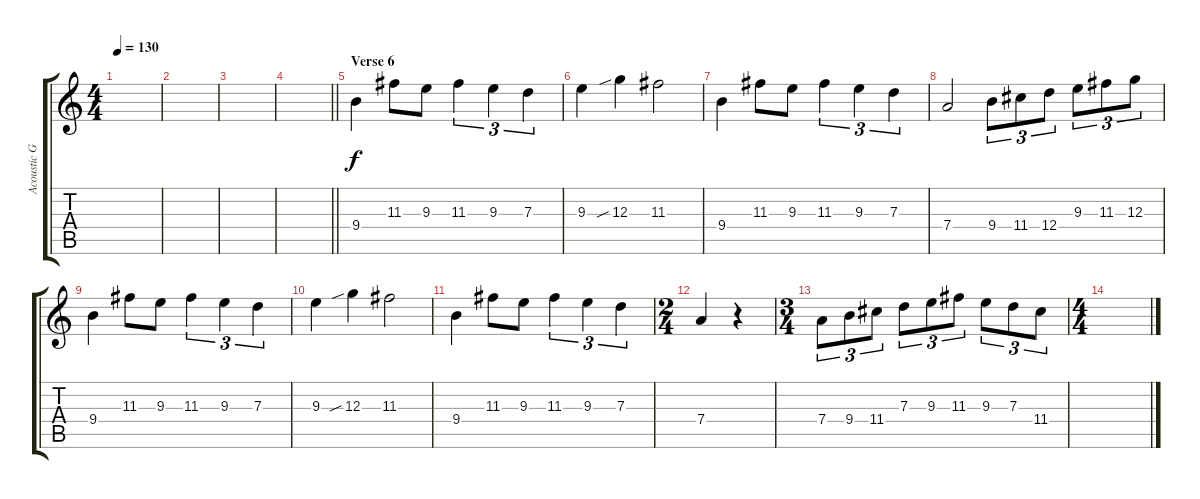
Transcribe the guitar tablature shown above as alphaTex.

\track ("Acoustic Guitar" "Acoustic G") {instrument acousticguitarsteel}
\staff {score tabs}
\tuning (E4 B3 G3 D3 A2 E2) {hide}
\ts (4 4)
\tempo 130
\clef g2
\ks c
|
|
|
\barLineRight lightlight
|
\section ("" "Verse 6")
9.4.4 11.3.8 9.3.8 11.3.4{tu (3 2)} 9.3.4{tu (3 2)} 7.3.4{tu (3 2)} |
9.3.4 12.3{sib}.4 11.3.2 |
9.4.4 11.3.8 9.3.8 11.3.4{tu (3 2)} 9.3.4{tu (3 2)} 7.3.4{tu (3 2)} |
7.4.2 9.4.8{tu (3 2)} 11.4.8{tu (3 2)} 12.4.8{tu (3 2)} 9.3.8{tu (3 2)} 11.3.8{tu (3 2)} 12.3.8{tu (3 2)} |
9.4.4 11.3.8 9.3.8 11.3.4{tu (3 2)} 9.3.4{tu (3 2)} 7.3.4{tu (3 2)} |
9.3.4 12.3{sib}.4 11.3.2 |
9.4.4 11.3.8 9.3.8 11.3.4{tu (3 2)} 9.3.4{tu (3 2)} 7.3.4{tu (3 2)} |
\ts (2 4)
7.4.4 r.4 |
\ts (3 4)
7.4.8{tu (3 2)} 9.4.8{tu (3 2)} 11.4.8{tu (3 2)} 7.3.8{tu (3 2)} 9.3.8{tu (3 2)} 11.3.8{tu (3 2)} 9.3.8{tu (3 2)} 7.3.8{tu (3 2)} 11.4.8{tu (3 2)} |
\ts (4 4)
